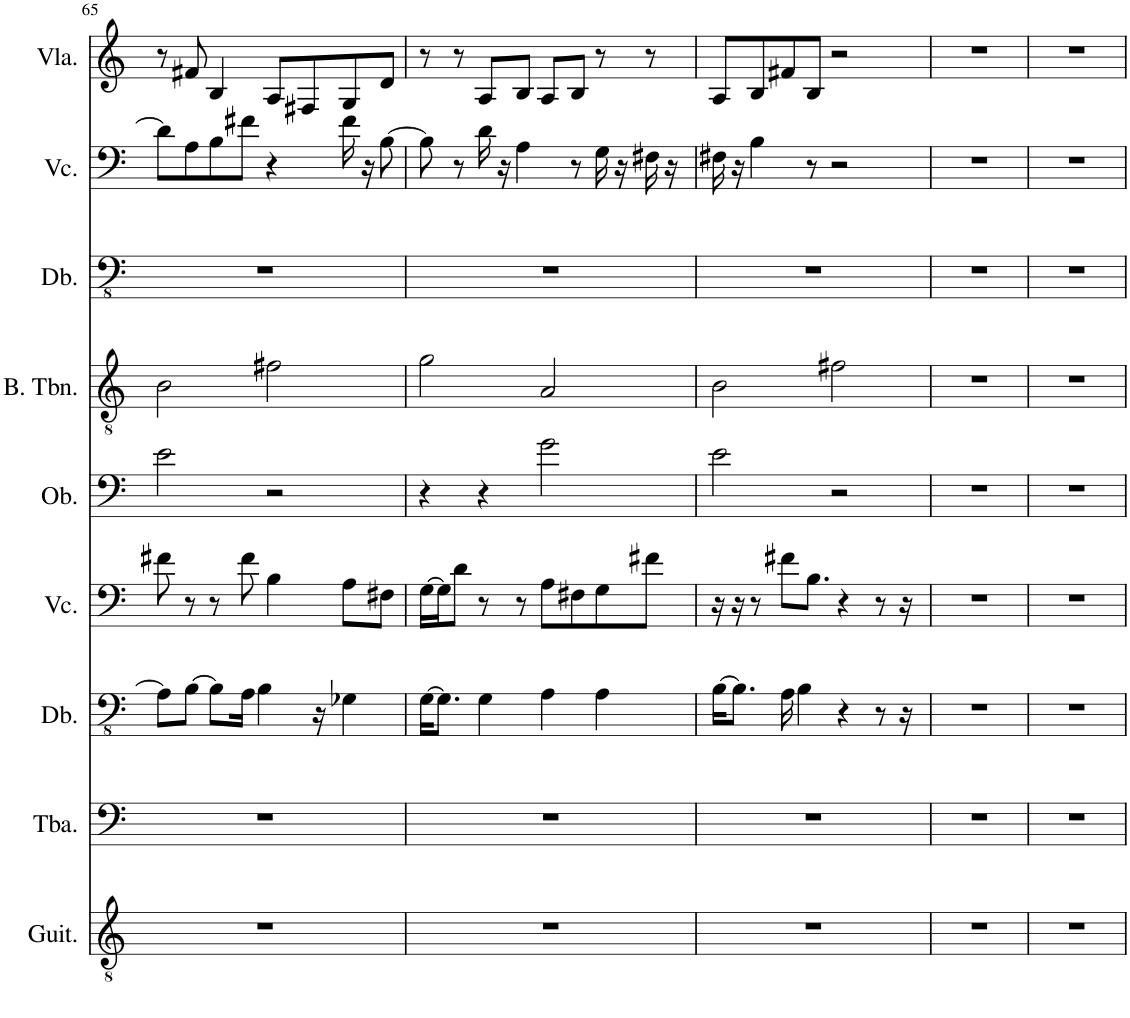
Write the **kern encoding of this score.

**kern	**kern	**kern	**kern	**kern	**kern	**kern	**kern	**kern
*part9	*part8	*part7	*part6	*part5	*part4	*part3	*part2	*part1
*staff9	*staff8	*staff7	*staff6	*staff5	*staff4	*staff3	*staff2	*staff1
*I"Classical Guitar	*I"Tuba	*I"Double Bass	*I"Violoncello	*I"Oboe	*I"Bass Trombone	*I"Double Bass	*I"Violoncello	*I"Viola
*I'Guit.	*I'Tba.	*I'Db.	*I'Vc.	*I'Ob.	*I'B. Tbn.	*I'Db.	*I'Vc.	*I'Vla.
!!LO:PB:g=z
*clefGv2	*clefF4	*clefFv4	*clefF4	*clefF4	*clefGv2	*clefFv4	*clefF4	*clefG2
*	*	*Trd7c12	*	*	*	*Trd7c12	*	*
*k[]	*k[]	*k[]	*k[]	*k[]	*k[]	*k[]	*k[]	*k[]
*M4/4	*M4/4	*M4/4	*M4/4	*M4/4	*M4/4	*M4/4	*M4/4	*M4/4
=65	=65	=65	=65	=65	=65	=65	=65	=65
1r	1r	8AA\L]	8f#X\	2e\	2B\	1r	8d\L]	8r
.	.	[8BB\J	8r	.	.	.	8A\	8f#X/
.	.	8BB\L]	8r	.	.	.	8B\	4B/
.	.	16AA\Jk	8f#\	.	.	.	8f#X\J	.
.	.	4BB\	.	.	.	.	.	.
.	.	.	4B\	2r	2f#X\	.	4r	8A/L
.	.	.	.	.	.	.	.	8F#X/
.	.	16r	.	.	.	.	.	.
.	.	4GG-X\	8A\L	.	.	.	16f#\	8G/
.	.	.	.	.	.	.	16r	.
.	.	.	8F#X\J	.	.	.	[8B\	8d/J
=66	=66	=66	=66	=66	=66	=66	=66	=66
1r	1r	[16GG\KL	[16G\LL	4r	2g\	1r	8B\]	8r
.	.	8.GG\J]	16G\J]	.	.	.	.	.
.	.	.	8d\J	.	.	.	8r	8r
.	.	4GG\	8r	4r	.	.	16d\	8A/L
.	.	.	.	.	.	.	16r	.
.	.	.	8r	.	.	.	4A\	8B/J
.	.	4AA\	8A\L	2g\	2A/	.	.	8A/L
.	.	.	8F#X\	.	.	.	8r	8B/J
.	.	4AA\	8G\	.	.	.	16G\	8r
.	.	.	.	.	.	.	16r	.
.	.	.	8f#X\J	.	.	.	16F#X\	8r
.	.	.	.	.	.	.	16r	.
=67	=67	=67	=67	=67	=67	=67	=67	=67
1r	1r	[16BB\KL	16r	2e\	2B\	1r	16F#X\	8A/L
.	.	8.BB\J]	16r	.	.	.	16r	.
.	.	.	8r	.	.	.	4B\	8B/
.	.	16AA\	8f#X\L	.	.	.	.	8f#X/
.	.	4BB\	.	.	.	.	.	.
.	.	.	8.B\J	.	.	.	8r	8B/J
.	.	.	.	2r	2f#X\	.	2r	2r
.	.	4r	4r	.	.	.	.	.
.	.	8r	8r	.	.	.	.	.
.	.	16r	16r	.	.	.	.	.
=68	=68	=68	=68	=68	=68	=68	=68	=68
1r	1r	1r	1r	1r	1r	1r	1r	1r
=69	=69	=69	=69	=69	=69	=69	=69	=69
1r	1r	1r	1r	1r	1r	1r	1r	1r
=	=	=	=	=	=	=	=	=
*-	*-	*-	*-	*-	*-	*-	*-	*-
